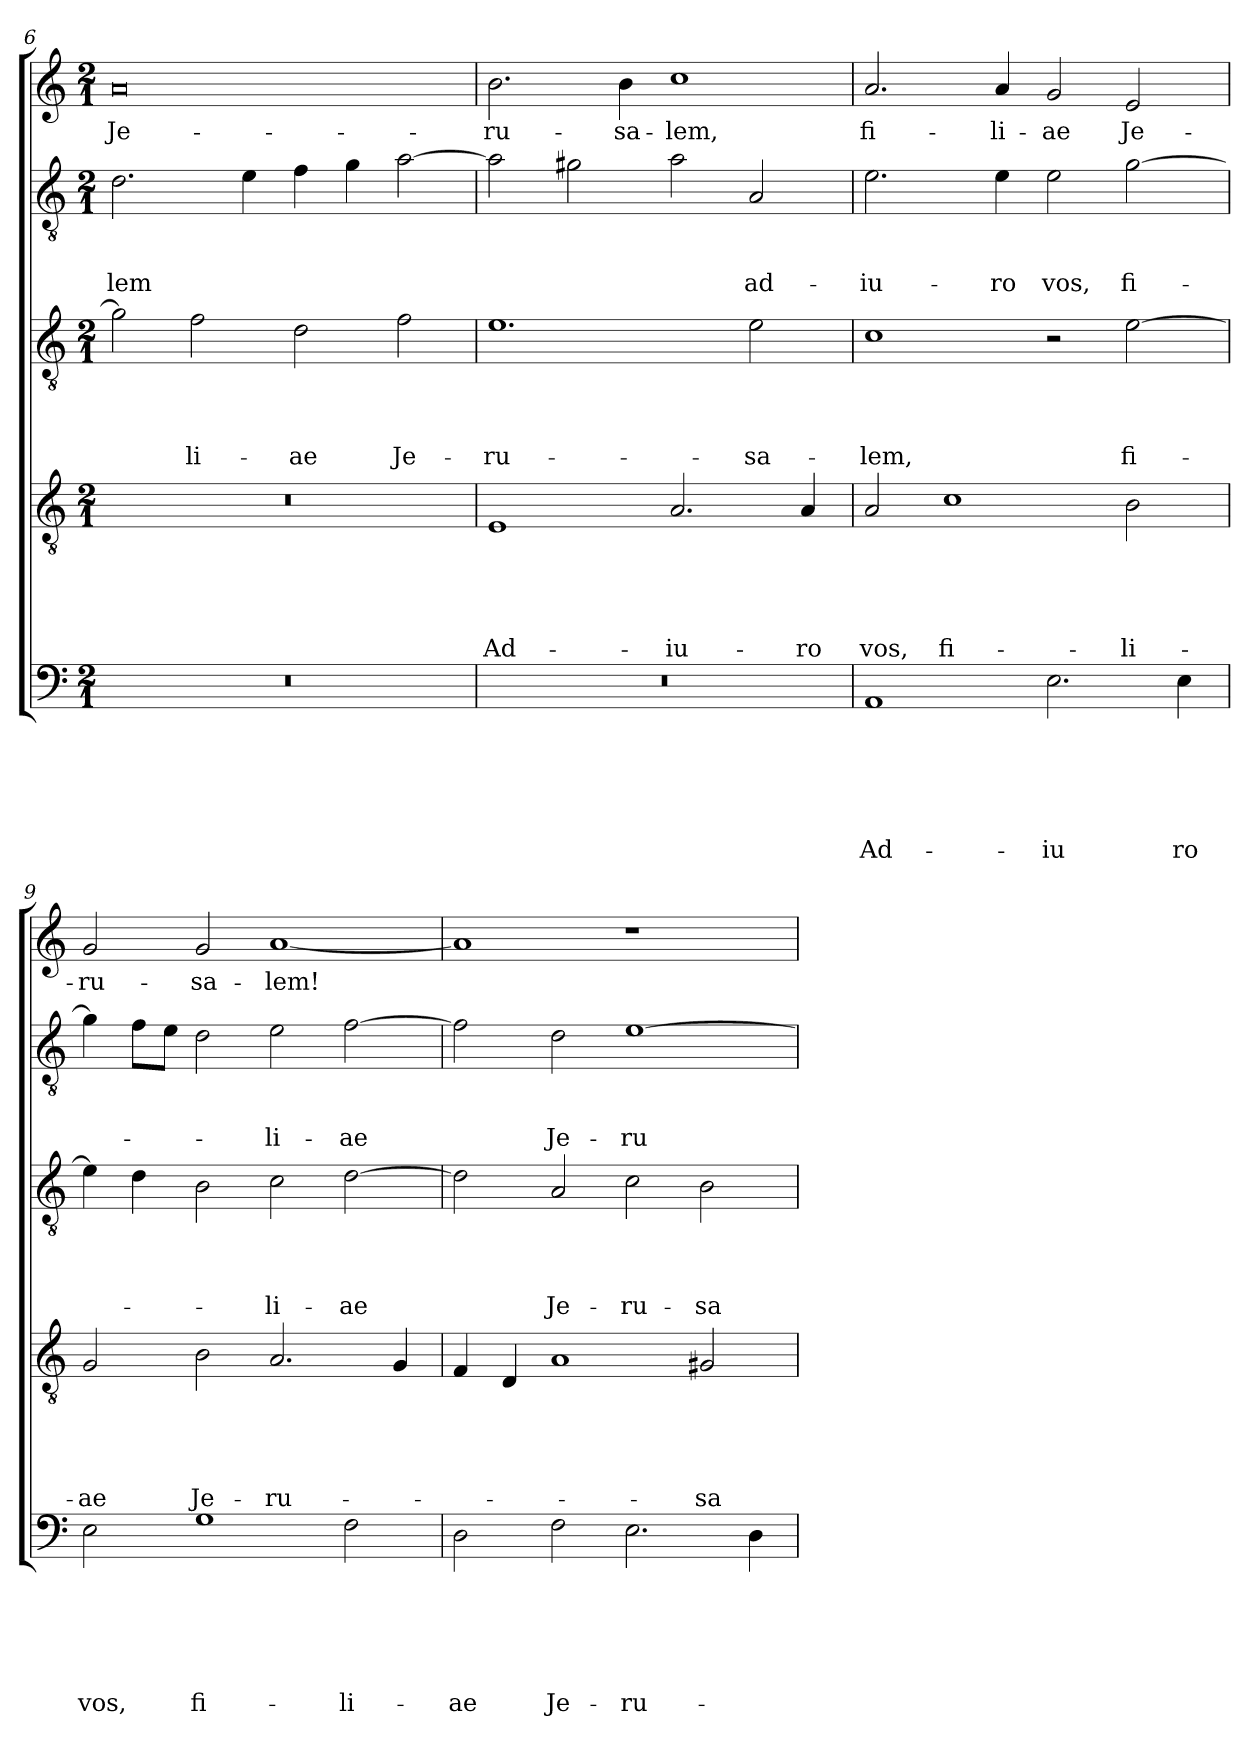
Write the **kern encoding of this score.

**kern	**text	**text	**text	**text	**text	**text	**kern	**text	**text	**text	**text	**text	**kern	**text	**text	**text	**text	**kern	**text	**text	**text	**kern	**text
*part5	*part5	*part5	*part5	*part5	*part5	*part5	*part4	*part4	*part4	*part4	*part4	*part4	*part3	*part3	*part3	*part3	*part3	*part2	*part2	*part2	*part2	*part1	*part1
*staff5	*staff5	*staff5	*staff5	*staff5	*staff5	*staff5	*staff4	*staff4	*staff4	*staff4	*staff4	*staff4	*staff3	*staff3	*staff3	*staff3	*staff3	*staff2	*staff2	*staff2	*staff2	*staff1	*staff1
*clefF4	*	*	*	*	*	*	*clefGv2	*	*	*	*	*	*clefGv2	*	*	*	*	*clefGv2	*	*	*	*clefG2	*
*k[]	*	*	*	*	*	*	*k[]	*	*	*	*	*	*k[]	*	*	*	*	*k[]	*	*	*	*k[]	*
*C:	*	*	*	*	*	*	*C:	*	*	*	*	*	*C:	*	*	*	*	*C:	*	*	*	*C:	*
*M2/1	*	*	*	*	*	*	*M2/1	*	*	*	*	*	*M2/1	*	*	*	*	*M2/1	*	*	*	*M2/1	*
=6	=6	=6	=6	=6	=6	=6	=6	=6	=6	=6	=6	=6	=6	=6	=6	=6	=6	=6	=6	=6	=6	=6	=6
!	!	!	!	!	!	!	!	!	!	!	!	!	!	!	!	!	!	!	!	!	!LO:LY:b	!	!LO:LY:b
0r	.	.	.	.	.	.	0r	.	.	.	.	.	2g\]	.	.	.	.	2.d\	.	.	-lem	0a	Je-
!	!	!	!	!	!	!	!	!	!	!	!	!	!	!	!	!	!LO:LY:b	!	!	!	!	!	!
.	.	.	.	.	.	.	.	.	.	.	.	.	2f\	.	.	.	-li-	.	.	.	.	.	.
.	.	.	.	.	.	.	.	.	.	.	.	.	.	.	.	.	.	4e\	.	.	.	.	.
!	!	!	!	!	!	!	!	!	!	!	!	!	!	!	!	!	!LO:LY:b	!	!	!	!	!	!
.	.	.	.	.	.	.	.	.	.	.	.	.	2d\	.	.	.	-ae	4f\	.	.	.	.	.
.	.	.	.	.	.	.	.	.	.	.	.	.	.	.	.	.	.	4g\	.	.	.	.	.
!	!	!	!	!	!	!	!	!	!	!	!	!	!	!	!	!	!LO:LY:b	!	!	!	!	!	!
.	.	.	.	.	.	.	.	.	.	.	.	.	2f\	.	.	.	Je-	[2a\	.	.	.	.	.
!!LO:LB:g=z
=7	=7	=7	=7	=7	=7	=7	=7	=7	=7	=7	=7	=7	=7	=7	=7	=7	=7	=7	=7	=7	=7	=7	=7
!	!	!	!	!	!	!	!	!	!	!	!	!LO:LY:b	!	!	!	!	!LO:LY:b	!	!	!	!	!	!LO:LY:b
0r	.	.	.	.	.	.	1E	.	.	.	.	Ad-	1.e	.	.	.	-ru-	2a\]	.	.	.	2.b\	-ru-
.	.	.	.	.	.	.	.	.	.	.	.	.	.	.	.	.	.	2g#X\	.	.	.	.	.
!	!	!	!	!	!	!	!	!	!	!	!	!	!	!	!	!	!	!	!	!	!	!	!LO:LY:b
.	.	.	.	.	.	.	.	.	.	.	.	.	.	.	.	.	.	.	.	.	.	4b\	-sa-
!	!	!	!	!	!	!	!	!	!	!	!	!LO:LY:b	!	!	!	!	!	!	!	!	!	!	!LO:LY:b
.	.	.	.	.	.	.	2.A/	.	.	.	.	-iu-	.	.	.	.	.	2a\	.	.	.	1cc	-lem,
!	!	!	!	!	!	!	!	!	!	!	!	!	!	!	!	!	!LO:LY:b	!	!	!	!LO:LY:b	!	!
.	.	.	.	.	.	.	.	.	.	.	.	.	2e\	.	.	.	-sa-	2A/	.	.	ad-	.	.
!	!	!	!	!	!	!	!	!	!	!	!	!LO:LY:b	!	!	!	!	!	!	!	!	!	!	!
.	.	.	.	.	.	.	4A/	.	.	.	.	-ro	.	.	.	.	.	.	.	.	.	.	.
=8	=8	=8	=8	=8	=8	=8	=8	=8	=8	=8	=8	=8	=8	=8	=8	=8	=8	=8	=8	=8	=8	=8	=8
!	!	!	!	!	!	!LO:LY:b	!	!	!	!	!	!LO:LY:b	!	!	!	!	!LO:LY:b	!	!	!	!LO:LY:b	!	!LO:LY:b
1AA	.	.	.	.	.	Ad-	2A/	.	.	.	.	vos,	1c	.	.	.	-lem,	2.e\	.	.	-iu-	2.a/	fi-
!	!	!	!	!	!	!	!	!	!	!	!	!LO:LY:b	!	!	!	!	!	!	!	!	!	!	!
.	.	.	.	.	.	.	1c	.	.	.	.	fi-	.	.	.	.	.	.	.	.	.	.	.
!	!	!	!	!	!	!	!	!	!	!	!	!	!	!	!	!	!	!	!	!	!LO:LY:b	!	!LO:LY:b
.	.	.	.	.	.	.	.	.	.	.	.	.	.	.	.	.	.	4e\	.	.	-ro	4a/	-li-
!	!	!	!	!	!	!LO:LY:b	!	!	!	!	!	!	!	!	!	!	!	!	!	!	!LO:LY:b	!	!LO:LY:b
2.E\	.	.	.	.	.	-iu	.	.	.	.	.	.	2r	.	.	.	.	2e\	.	.	vos,	2g/	-ae
!	!	!	!	!	!	!	!	!	!	!	!	!LO:LY:b	!	!	!	!	!LO:LY:b	!	!	!	!LO:LY:b	!	!LO:LY:b
.	.	.	.	.	.	.	2B\	.	.	.	.	-li-	[2e\	.	.	.	fi-	[2g\	.	.	fi-	2e/	Je-
!	!	!	!	!	!	!LO:LY:b	!	!	!	!	!	!	!	!	!	!	!	!	!	!	!	!	!
4E\	.	.	.	.	.	ro	.	.	.	.	.	.	.	.	.	.	.	.	.	.	.	.	.
=9	=9	=9	=9	=9	=9	=9	=9	=9	=9	=9	=9	=9	=9	=9	=9	=9	=9	=9	=9	=9	=9	=9	=9
!	!	!	!	!	!	!LO:LY:b	!	!	!	!	!	!LO:LY:b	!	!	!	!	!	!	!	!	!	!	!LO:LY:b
2E\	.	.	.	.	.	vos,	2G/	.	.	.	.	-ae	4e\]	.	.	.	.	4g\]	.	.	.	2g/	-ru-
.	.	.	.	.	.	.	.	.	.	.	.	.	4d\	.	.	.	.	8f\L	.	.	.	.	.
.	.	.	.	.	.	.	.	.	.	.	.	.	.	.	.	.	.	8e\J	.	.	.	.	.
!	!	!	!	!	!	!LO:LY:b	!	!	!	!	!	!LO:LY:b	!	!	!	!	!	!	!	!	!	!	!LO:LY:b
1G	.	.	.	.	.	fi-	2B\	.	.	.	.	Je-	2B\	.	.	.	.	2d\	.	.	.	2g/	-sa-
!	!	!	!	!	!	!	!	!	!	!	!	!LO:LY:b	!	!	!	!	!LO:LY:b	!	!	!	!LO:LY:b	!	!LO:LY:b
.	.	.	.	.	.	.	2.A/	.	.	.	.	-ru-	2c\	.	.	.	-li-	2e\	.	.	-li-	[1a	-lem!
!	!	!	!	!	!	!LO:LY:b	!	!	!	!	!	!	!	!	!	!	!LO:LY:b	!	!	!	!LO:LY:b	!	!
2F\	.	.	.	.	.	-li-	.	.	.	.	.	.	[2d\	.	.	.	-ae	[2f\	.	.	-ae	.	.
.	.	.	.	.	.	.	4G/	.	.	.	.	.	.	.	.	.	.	.	.	.	.	.	.
=10	=10	=10	=10	=10	=10	=10	=10	=10	=10	=10	=10	=10	=10	=10	=10	=10	=10	=10	=10	=10	=10	=10	=10
!	!	!	!	!	!	!LO:LY:b	!	!	!	!	!	!	!	!	!	!	!	!	!	!	!	!	!
2D\	.	.	.	.	.	-ae	4F/	.	.	.	.	.	2d\]	.	.	.	.	2f\]	.	.	.	1a]	.
.	.	.	.	.	.	.	4D/	.	.	.	.	.	.	.	.	.	.	.	.	.	.	.	.
!	!	!	!	!	!	!LO:LY:b	!	!	!	!	!	!	!	!	!	!	!LO:LY:b	!	!	!	!LO:LY:b	!	!
2F\	.	.	.	.	.	Je-	1A	.	.	.	.	.	2A/	.	.	.	Je-	2d\	.	.	Je-	.	.
!	!	!	!	!	!	!LO:LY:b	!	!	!	!	!	!	!	!	!	!	!LO:LY:b	!	!	!	!LO:LY:b	!	!
2.E\	.	.	.	.	.	-ru-	.	.	.	.	.	.	2c\	.	.	.	-ru-	[1e	.	.	-ru-	1r	.
!	!	!	!	!	!	!	!	!	!	!	!	!LO:LY:b	!	!	!	!	!LO:LY:b	!	!	!	!	!	!
.	.	.	.	.	.	.	2G#X/	.	.	.	.	-sa-	2B\	.	.	.	-sa-	.	.	.	.	.	.
4D\	.	.	.	.	.	.	.	.	.	.	.	.	.	.	.	.	.	.	.	.	.	.	.
=	=	=	=	=	=	=	=	=	=	=	=	=	=	=	=	=	=	=	=	=	=	=	=
*-	*-	*-	*-	*-	*-	*-	*-	*-	*-	*-	*-	*-	*-	*-	*-	*-	*-	*-	*-	*-	*-	*-	*-
